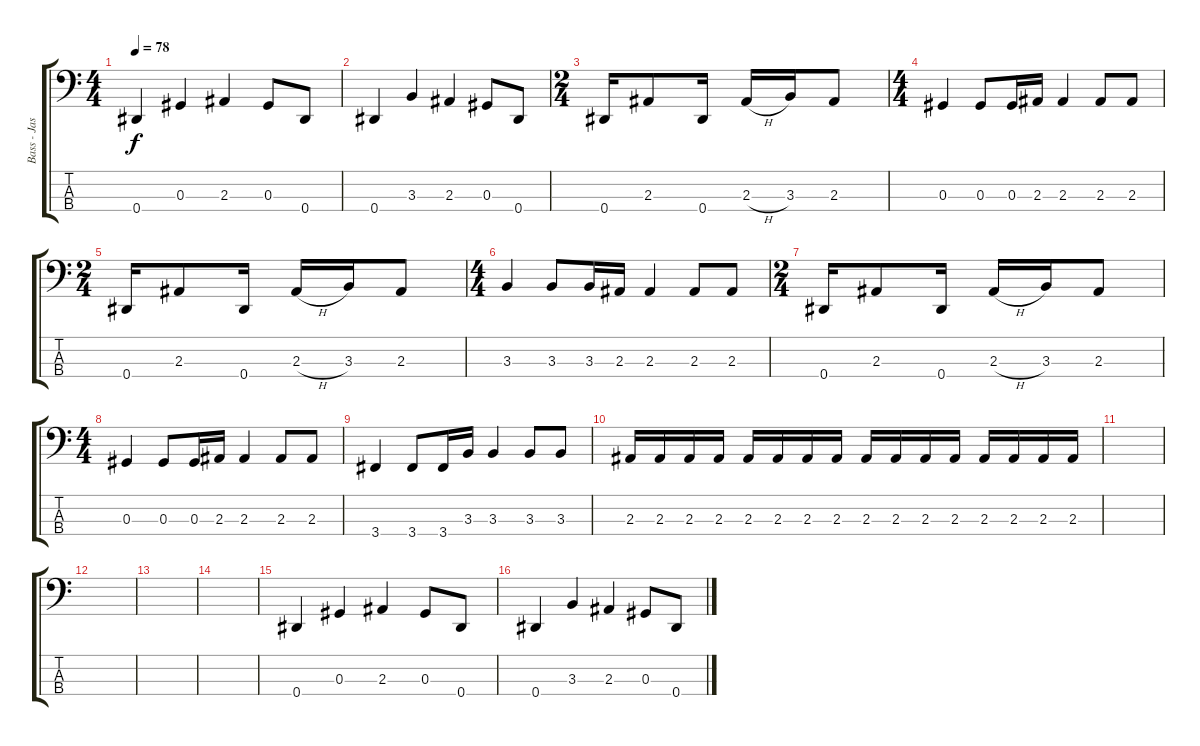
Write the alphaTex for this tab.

\track ("Bass - Jason" "Bass - Jas") {instrument electricbasspick}
\staff {score tabs}
\tuning (Gb2 Db2 Ab1 Eb1) {hide}
\ts (4 4)
\tempo 78
\clef f4
\ks c
0.4.4{dy f} 0.3.4 2.3.4 0.3.8 0.4.8 |
0.4.4 3.3.4 2.3.4 0.3.8 0.4.8 |
\ts (2 4)
0.4.16 2.3.8 0.4.16 2.3{h}.16 3.3.16 2.3.8 |
\ts (4 4)
0.3.4 0.3.8 0.3.16 2.3.16 2.3.4 2.3.8 2.3.8 |
\ts (2 4)
0.4.16 2.3.8 0.4.16 2.3{h}.16 3.3.16 2.3.8 |
\ts (4 4)
3.3.4 3.3.8 3.3.16 2.3.16 2.3.4 2.3.8 2.3.8 |
\ts (2 4)
0.4.16 2.3.8 0.4.16 2.3{h}.16 3.3.16 2.3.8 |
\ts (4 4)
0.3.4 0.3.8 0.3.16 2.3.16 2.3.4 2.3.8 2.3.8 |
3.4.4 3.4.8 3.4.16 3.3.16 3.3.4 3.3.8 3.3.8 |
2.3.16 2.3.16 2.3.16 2.3.16 2.3.16 2.3.16 2.3.16 2.3.16 2.3.16 2.3.16 2.3.16 2.3.16 2.3.16 2.3.16 2.3.16 2.3.16 |
|
|
|
|
0.4.4 0.3.4 2.3.4 0.3.8 0.4.8 |
0.4.4 3.3.4 2.3.4 0.3.8 0.4.8
